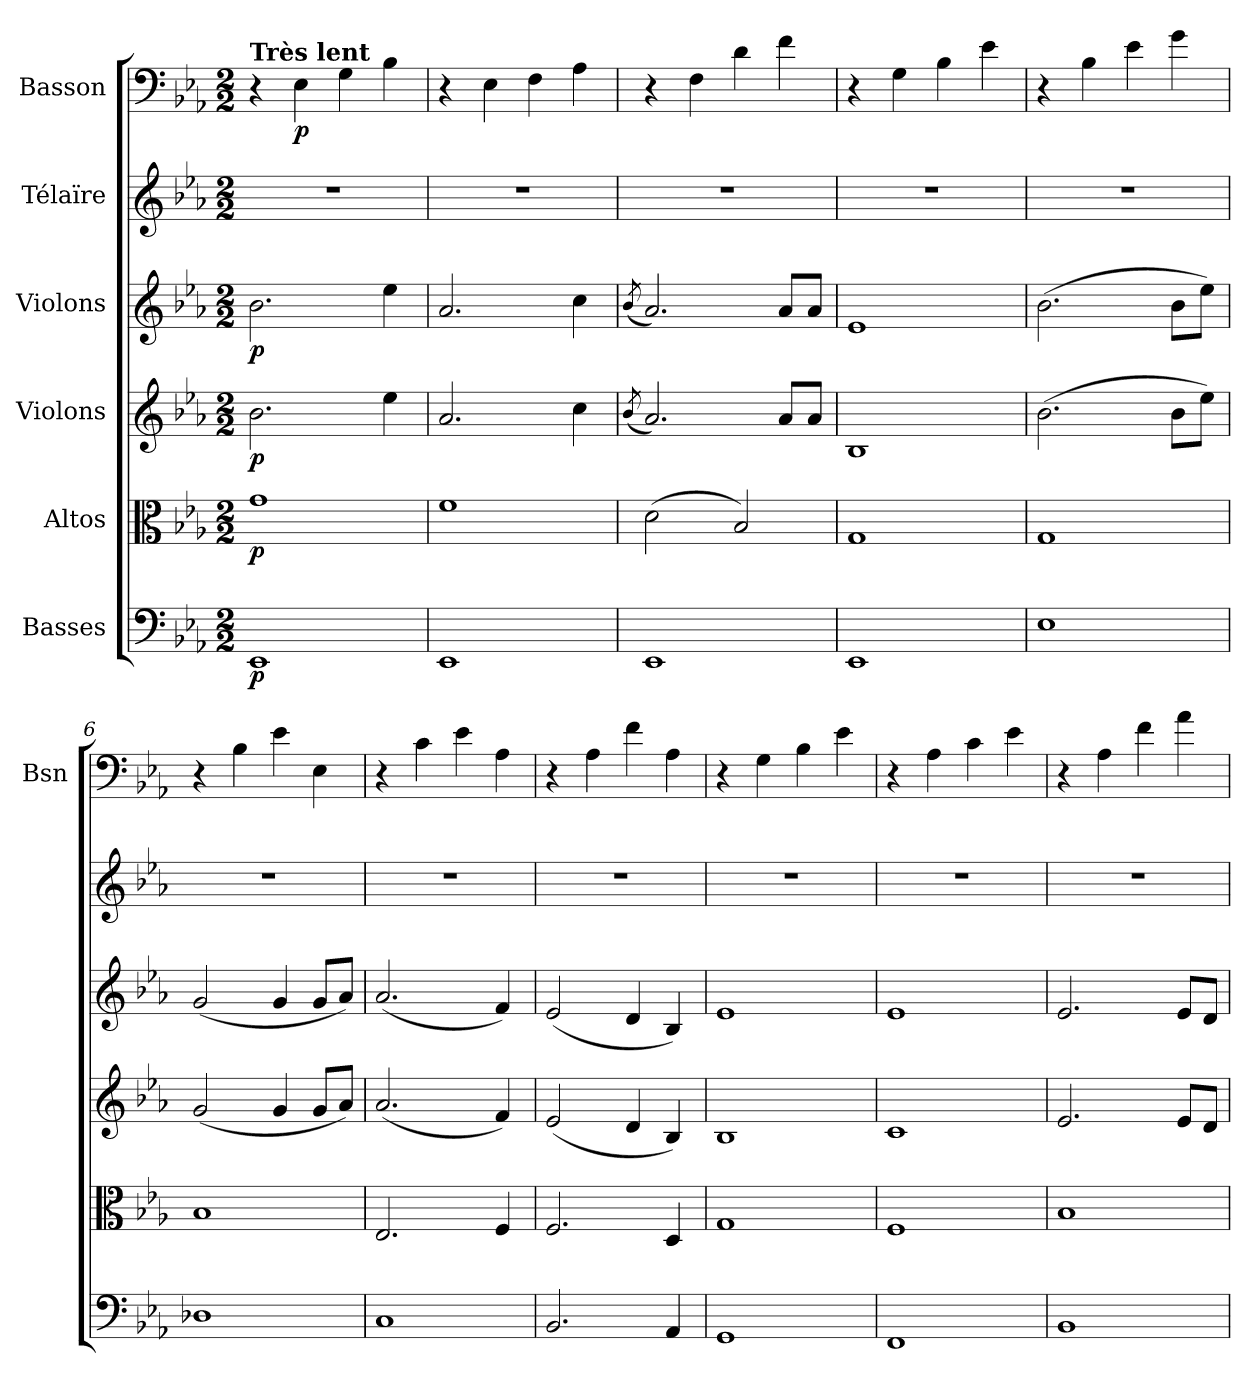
**kern	**dynam	**kern	**dynam	**kern	**dynam	**kern	**dynam	**kern	**kern	**dynam
*part6	*part6	*part5	*part5	*part4	*part4	*part3	*part3	*part2	*part1	*part1
*staff6	*staff6	*staff5	*staff5	*staff4	*staff4	*staff3	*staff3	*staff2	*staff1	*staff1
*I"Basses	*	*I"Altos	*	*I"Violons	*	*I"Violons	*	*I"Télaïre	*I"Basson	*
*	*	*	*	*	*	*	*	*	*I'Bsn	*
*clefF4	*	*clefC3	*	*clefG2	*	*clefG2	*	*clefG2	*clefF4	*
*k[b-e-a-]	*	*k[b-e-a-]	*	*k[b-e-a-]	*	*k[b-e-a-]	*	*k[b-e-a-]	*k[b-e-a-]	*
*M2/2	*	*M2/2	*	*M2/2	*	*M2/2	*	*M2/2	*M2/2	*
=1	=1	=1	=1	=1	=1	=1	=1	=1	=1	=1
!	!	!	!	!	!	!	!	!	!LO:TX:a:B:t=Très lent	!
!	!LO:DY:b	!	!LO:DY:b	!	!LO:DY:b	!	!LO:DY:b	!	!	!
1EE-	p	1g	p	2.b-\	p	2.b-\	p	1r	4r	.
!	!	!	!	!	!	!	!	!	!	!LO:DY:b
.	.	.	.	.	.	.	.	.	4E-\	p
.	.	.	.	.	.	.	.	.	4G\	.
.	.	.	.	4ee-\	.	4ee-\	.	.	4B-\	.
=2	=2	=2	=2	=2	=2	=2	=2	=2	=2	=2
1EE-	.	1f	.	2.a-/	.	2.a-/	.	1r	4r	.
.	.	.	.	.	.	.	.	.	4E-\	.
.	.	.	.	.	.	.	.	.	4F\	.
.	.	.	.	4cc\	.	4cc\	.	.	4A-\	.
=3	=3	=3	=3	=3	=3	=3	=3	=3	=3	=3
.	.	.	.	(8qb-/	.	(8qb-/	.	.	.	.
1EE-	.	(2d\	.	2.a-/)	.	2.a-/)	.	1r	4r	.
.	.	.	.	.	.	.	.	.	4F\	.
.	.	2B-/)	.	.	.	.	.	.	4d\	.
.	.	.	.	8a-/L	.	8a-/L	.	.	4f\	.
.	.	.	.	8a-/J	.	8a-/J	.	.	.	.
=4	=4	=4	=4	=4	=4	=4	=4	=4	=4	=4
1EE-	.	1G	.	1B-	.	1e-	.	1r	4r	.
.	.	.	.	.	.	.	.	.	4G\	.
.	.	.	.	.	.	.	.	.	4B-\	.
.	.	.	.	.	.	.	.	.	4e-\	.
=5	=5	=5	=5	=5	=5	=5	=5	=5	=5	=5
1E-	.	1G	.	(2.b-\	.	(2.b-\	.	1r	4r	.
.	.	.	.	.	.	.	.	.	4B-\	.
.	.	.	.	.	.	.	.	.	4e-\	.
.	.	.	.	8b-\L	.	8b-\L	.	.	4g\	.
.	.	.	.	8ee-\J)	.	8ee-\J)	.	.	.	.
=6	=6	=6	=6	=6	=6	=6	=6	=6	=6	=6
1D-X	.	1B-	.	(2g/	.	(2g/	.	1r	4r	.
.	.	.	.	.	.	.	.	.	4B-\	.
.	.	.	.	4g/	.	4g/	.	.	4e-\	.
.	.	.	.	8g/L	.	8g/L	.	.	4E-\	.
.	.	.	.	8a-/J)	.	8a-/J)	.	.	.	.
=7	=7	=7	=7	=7	=7	=7	=7	=7	=7	=7
1C	.	2.E-/	.	(2.a-/	.	(2.a-/	.	1r	4r	.
.	.	.	.	.	.	.	.	.	4c\	.
.	.	.	.	.	.	.	.	.	4e-\	.
.	.	4F/	.	4f/)	.	4f/)	.	.	4A-\	.
!!LO:PB:g=z
=8	=8	=8	=8	=8	=8	=8	=8	=8	=8	=8
2.BB-/	.	2.F/	.	(2e-/	.	(2e-/	.	1r	4r	.
.	.	.	.	.	.	.	.	.	4A-\	.
.	.	.	.	4d/	.	4d/	.	.	4f\	.
4AA-/	.	4D/	.	4B-/)	.	4B-/)	.	.	4A-\	.
=9	=9	=9	=9	=9	=9	=9	=9	=9	=9	=9
1GG	.	1G	.	1B-	.	1e-	.	1r	4r	.
.	.	.	.	.	.	.	.	.	4G\	.
.	.	.	.	.	.	.	.	.	4B-\	.
.	.	.	.	.	.	.	.	.	4e-\	.
=10	=10	=10	=10	=10	=10	=10	=10	=10	=10	=10
1FF	.	1F	.	1c	.	1e-	.	1r	4r	.
.	.	.	.	.	.	.	.	.	4A-\	.
.	.	.	.	.	.	.	.	.	4c\	.
.	.	.	.	.	.	.	.	.	4e-\	.
=11	=11	=11	=11	=11	=11	=11	=11	=11	=11	=11
1BB-	.	1B-	.	2.e-/	.	2.e-/	.	1r	4r	.
.	.	.	.	.	.	.	.	.	4A-\	.
.	.	.	.	.	.	.	.	.	4f\	.
.	.	.	.	8e-/L	.	8e-/L	.	.	4a-\	.
.	.	.	.	8d/J	.	8d/J	.	.	.	.
=	=	=	=	=	=	=	=	=	=	=
*-	*-	*-	*-	*-	*-	*-	*-	*-	*-	*-
